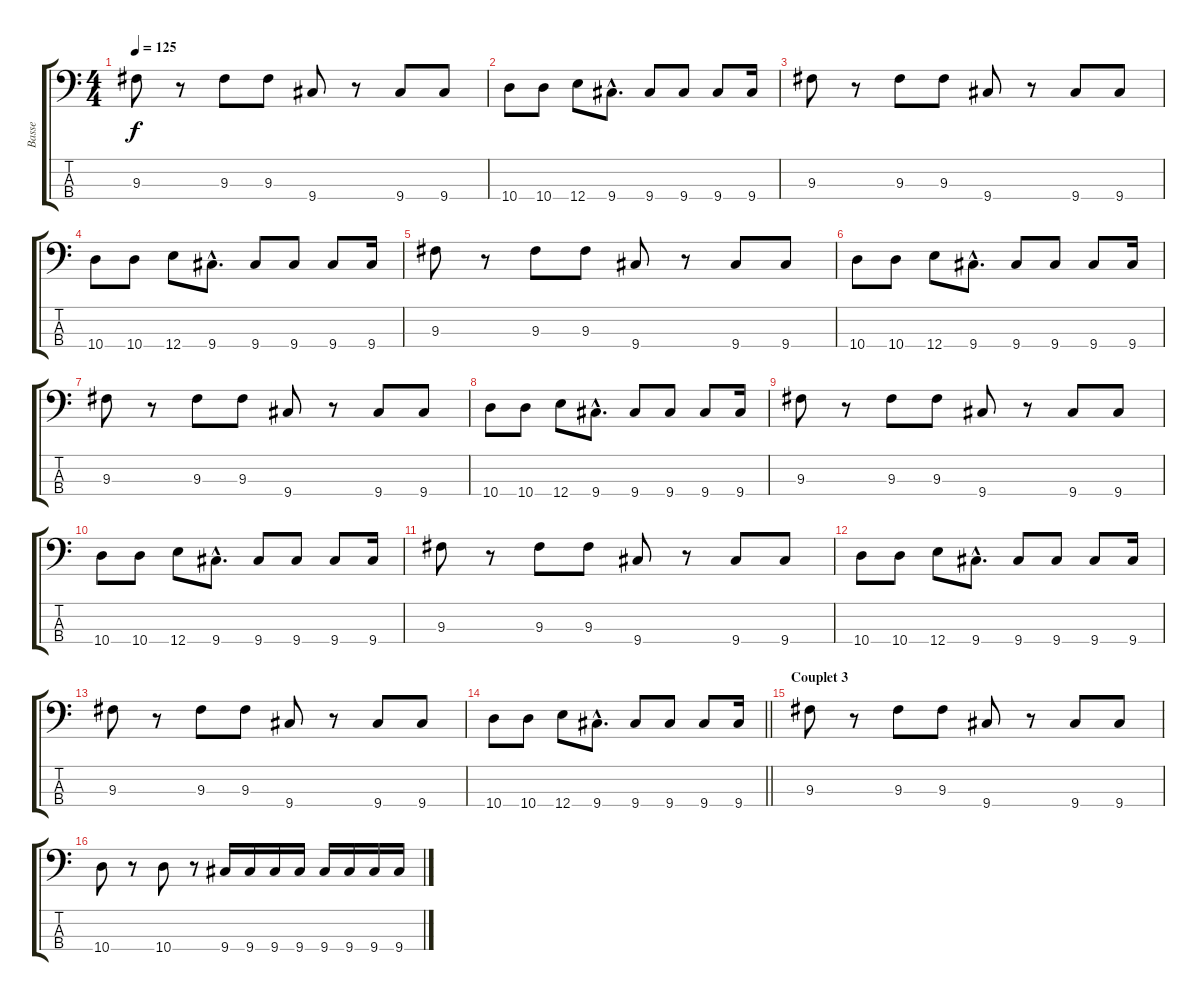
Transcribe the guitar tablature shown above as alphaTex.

\track ("Basse" "Basse") {instrument electricbassfinger}
\staff {score tabs}
\tuning (G2 D2 A1 E1) {hide}
\ts (4 4)
\tempo 125
\clef f4
\ks c
9.3.8{dy f} r.8 9.3.8 9.3.8 9.4.8 r.8 9.4.8 9.4.8 |
10.4.8 10.4.8 12.4.8 9.4{hac}.8{d} 9.4.8 9.4.8 9.4.8 9.4.16 |
9.3.8 r.8 9.3.8 9.3.8 9.4.8 r.8 9.4.8 9.4.8 |
10.4.8 10.4.8 12.4.8 9.4{hac}.8{d} 9.4.8 9.4.8 9.4.8 9.4.16 |
9.3.8 r.8 9.3.8 9.3.8 9.4.8 r.8 9.4.8 9.4.8 |
10.4.8 10.4.8 12.4.8 9.4{hac}.8{d} 9.4.8 9.4.8 9.4.8 9.4.16 |
9.3.8 r.8 9.3.8 9.3.8 9.4.8 r.8 9.4.8 9.4.8 |
10.4.8 10.4.8 12.4.8 9.4{hac}.8{d} 9.4.8 9.4.8 9.4.8 9.4.16 |
9.3.8 r.8 9.3.8 9.3.8 9.4.8 r.8 9.4.8 9.4.8 |
10.4.8 10.4.8 12.4.8 9.4{hac}.8{d} 9.4.8 9.4.8 9.4.8 9.4.16 |
9.3.8 r.8 9.3.8 9.3.8 9.4.8 r.8 9.4.8 9.4.8 |
10.4.8 10.4.8 12.4.8 9.4{hac}.8{d} 9.4.8 9.4.8 9.4.8 9.4.16 |
9.3.8 r.8 9.3.8 9.3.8 9.4.8 r.8 9.4.8 9.4.8 |
\barLineRight lightlight
10.4.8 10.4.8 12.4.8 9.4{hac}.8{d} 9.4.8 9.4.8 9.4.8 9.4.16 |
\section ("" "Couplet 3")
9.3.8 r.8 9.3.8 9.3.8 9.4.8 r.8 9.4.8 9.4.8 |
10.4.8 r.8 10.4.8 r.8 9.4.16 9.4.16 9.4.16 9.4.16 9.4.16 9.4.16 9.4.16 9.4.16
